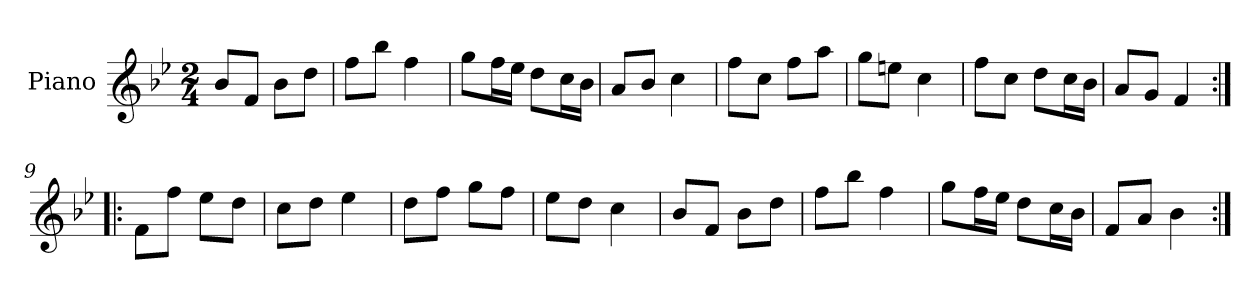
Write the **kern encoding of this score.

**kern
*part1
*staff1
*I"Piano
*I'Pno.
*clefG2
*k[b-e-]
*M2/4
=1
8b-/L
8f/J
8b-\L
8dd\J
=2
8ff\L
8bb-\J
4ff\
=3
8gg\L
16ff\L
16ee-\JJ
8dd\L
16cc\L
16b-\JJ
=4
8a/L
8b-/J
4cc\
=5
8ff\L
8cc\J
8ff\L
8aa\J
=6
8gg\L
8een\J
4cc\
=7
8ff\L
8cc\J
8dd\L
16cc\L
16b-\JJ
=8
8a/L
8g/J
4f/
=9:|!|:
8f\L
8ff\J
8ee-\L
8dd\J
=10
8cc\L
8dd\J
4ee-\
=11
8dd\L
8ff\J
8gg\L
8ff\J
=12
8ee-\L
8dd\J
4cc\
=13
8b-/L
8f/J
8b-\L
8dd\J
=14
8ff\L
8bb-\J
4ff\
=15
8gg\L
16ff\L
16ee-\JJ
8dd\L
16cc\L
16b-\JJ
=16
8f/L
8a/J
4b-\
=:|!
*-
